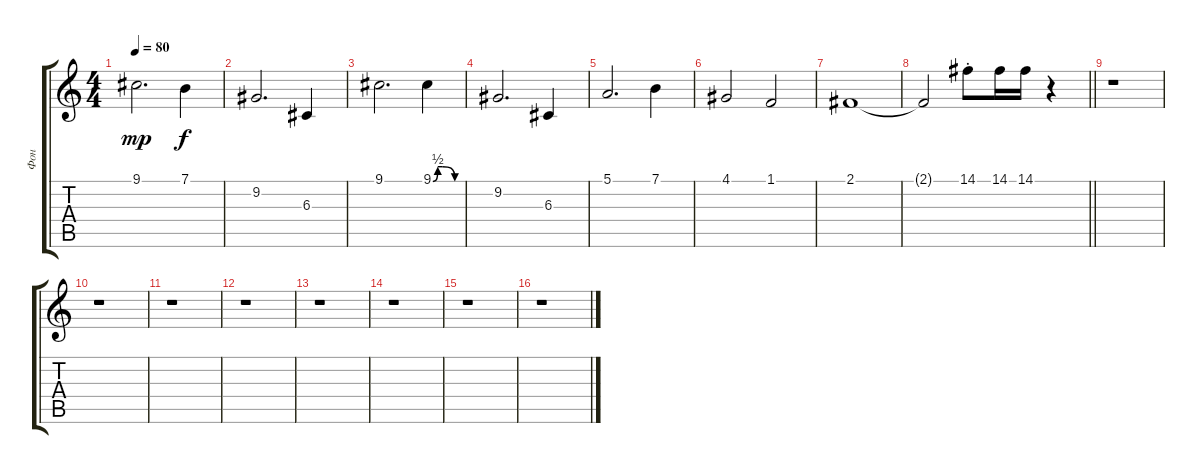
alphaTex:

\track ("Фон" "Фон") {instrument stringensemble1}
\staff {score tabs}
\tuning (E4 B3 G3 D3 A2 E2) {hide}
\ts (4 4)
\tempo 80
\clef g2
\ks c
9.1.2{d dy mp} 7.1.4{dy f} |
9.2.2{d} 6.3.4 |
9.1.2{d} 9.1{be (custom 0 0 10 2 20 2 46 0 60 0)}.4 |
9.2.2{d} 6.3.4 |
5.1.2{d} 7.1.4 |
4.1.2 1.1.2 |
2.1.1 |
\barLineRight lightlight
2.1{t}.2 14.1{st}.8 14.1.16 14.1.16 r.4 |
r.1 |
r.1 |
r.1 |
r.1 |
r.1 |
r.1 |
r.1 |
r.1
